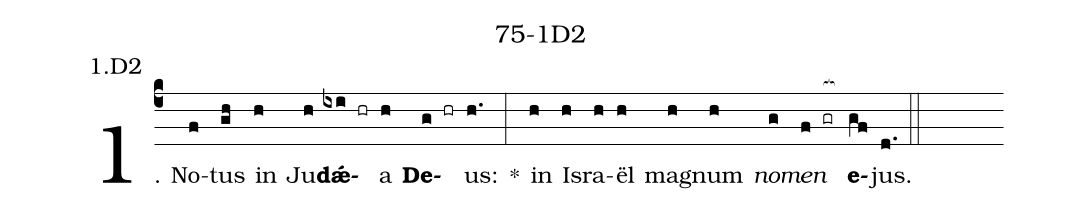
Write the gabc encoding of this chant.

name: 75-1D2;
annotation: 1.D2;
%%
(c4)1. No(f)tus(gh) in(h) Ju(h)<b>dǽ</b>(ixi hr)a(h) <b>De</b>(g hr)us:(h.) *(:) in(h) Is(h)ra(h)ël(h) ma(h)gnum(h) <i>no</i>(g)<i>men</i>(f gr[ocb:1{]) <b>e</b>(gf[ocb:0}])jus.(d.) (::)
